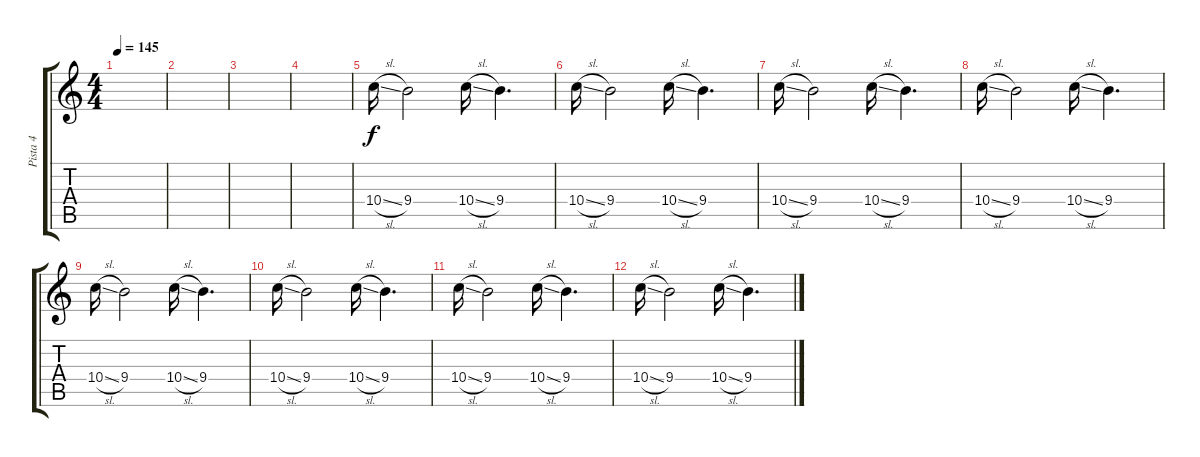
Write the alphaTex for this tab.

\track ("Pista 4" "Pista 4") {instrument overdrivenguitar}
\staff {score tabs}
\tuning (E4 B3 G3 D3 A2 E2) {hide}
\ts (4 4)
\tempo 145
\clef g2
\ks c
|
|
|
|
10.4{sl}.16 9.4.2 10.4{sl}.16 9.4.4{d} |
10.4{sl}.16 9.4.2 10.4{sl}.16 9.4.4{d} |
10.4{sl}.16 9.4.2 10.4{sl}.16 9.4.4{d} |
10.4{sl}.16 9.4.2 10.4{sl}.16 9.4.4{d} |
10.4{sl}.16 9.4.2 10.4{sl}.16 9.4.4{d} |
10.4{sl}.16 9.4.2 10.4{sl}.16 9.4.4{d} |
10.4{sl}.16 9.4.2 10.4{sl}.16 9.4.4{d} |
10.4{sl}.16 9.4.2 10.4{sl}.16 9.4.4{d}
